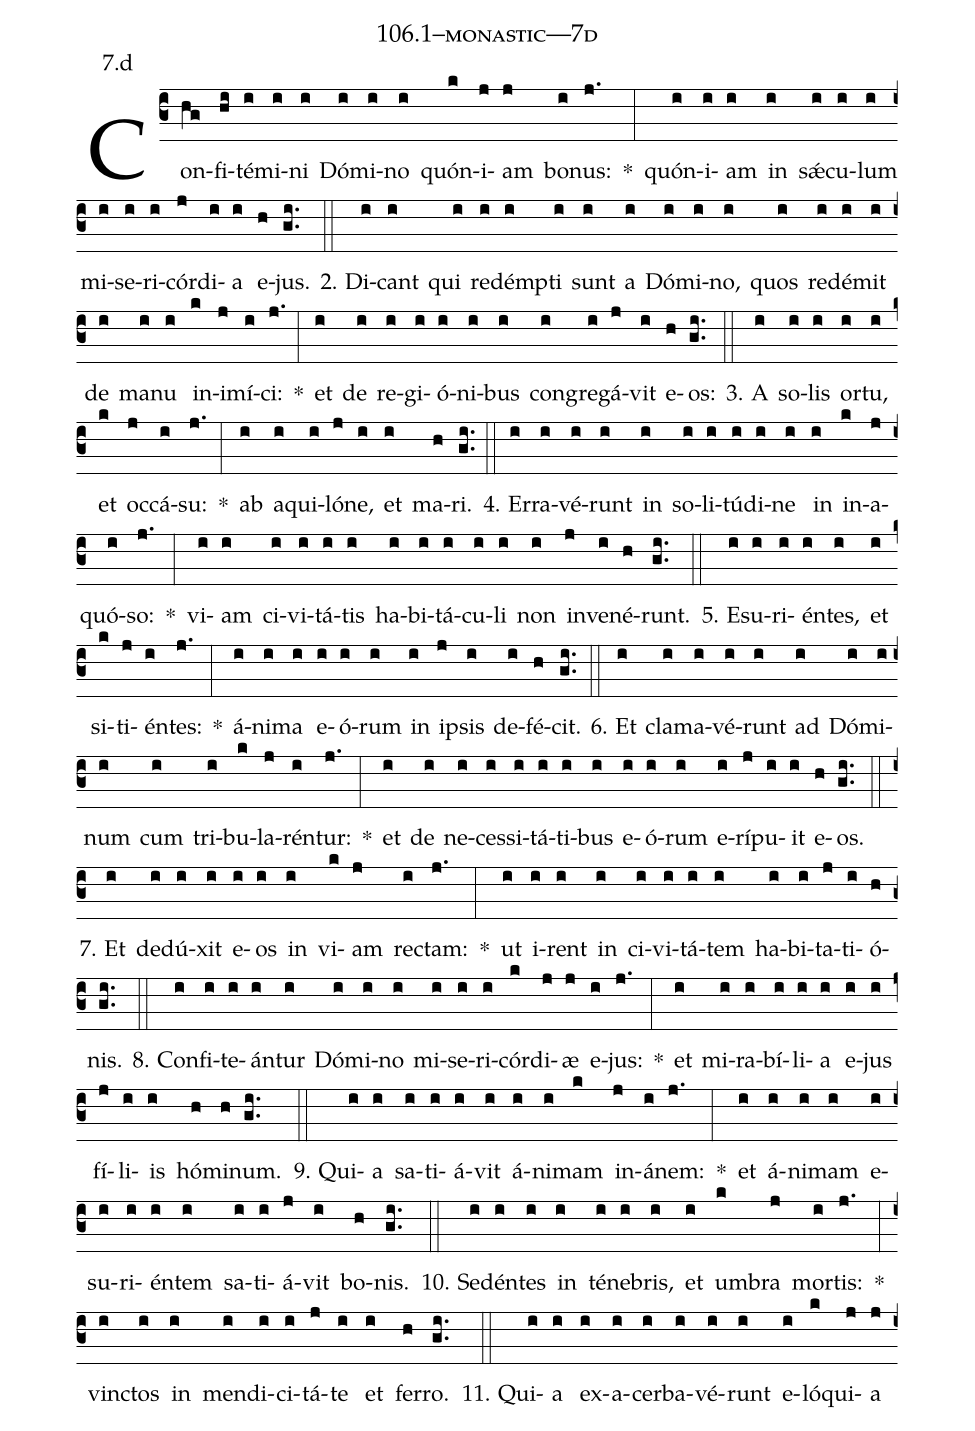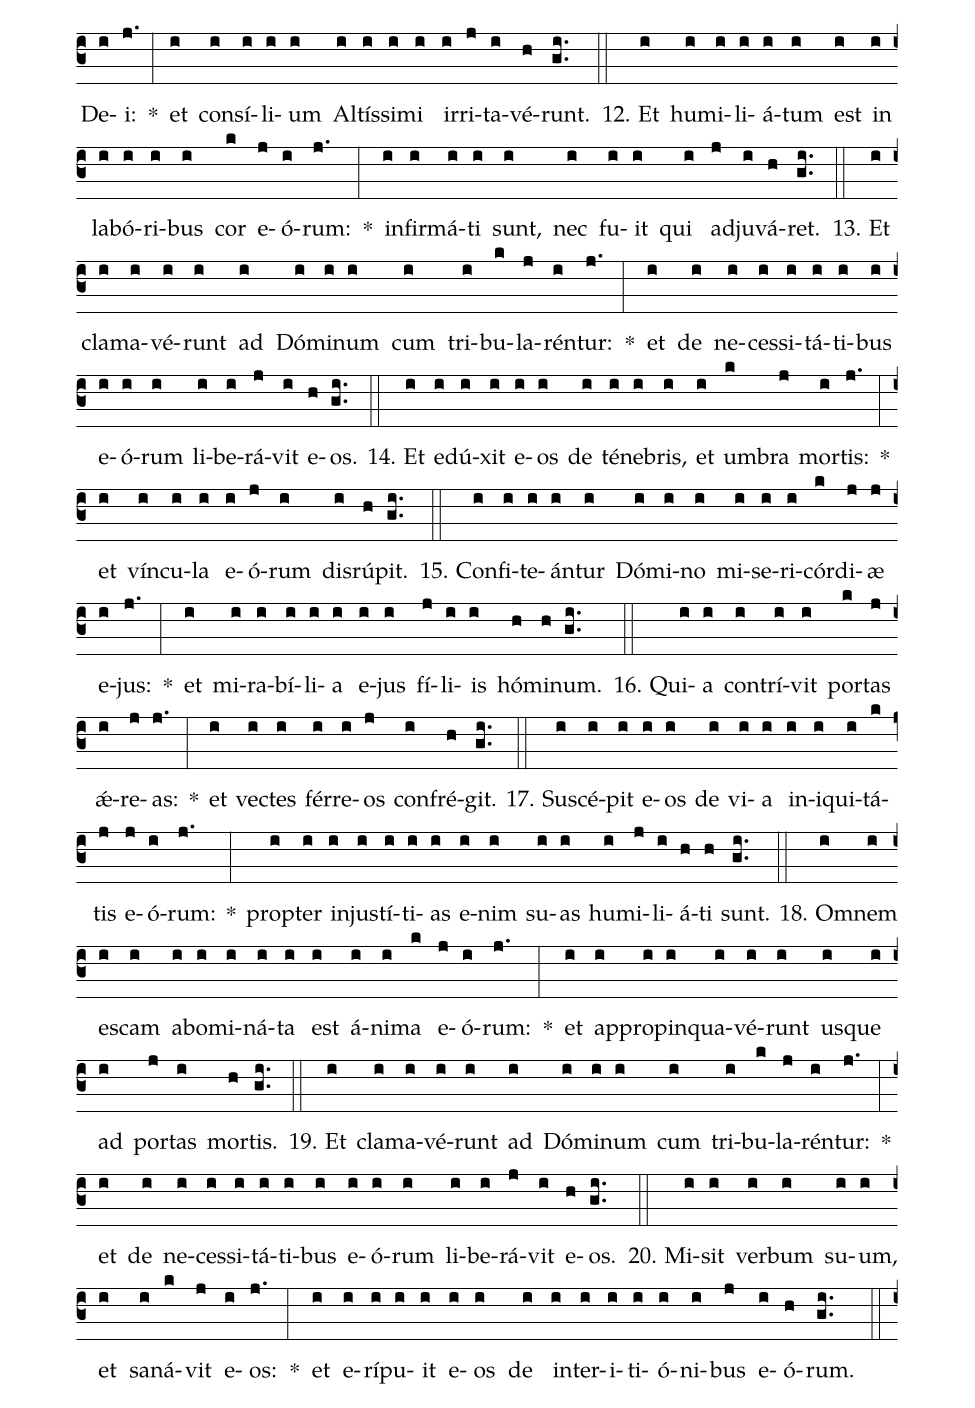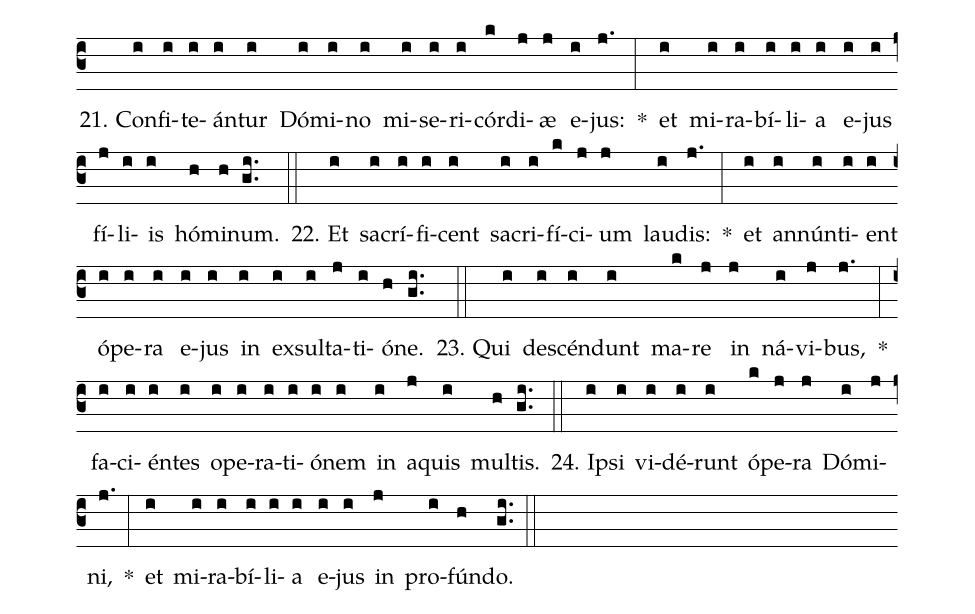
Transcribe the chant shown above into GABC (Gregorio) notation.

name: 106.1--monastic---7d;
annotation: 7.d;
%%
(c3)Con(hg)fi(hi)té(i)mi(i)ni(i) Dó(i)mi(i)no(i) quón(k)i(j)am(j) bo(i)nus:(j.) *(:) quón(i)i(i)am(i) in(i) sǽ(i)cu(i)lum(i) mi(i)se(i)ri(i)cór(j)di(i)a(i) e(h)jus.(gi..) (::)
2. Di(i)cant(i) qui(i) red(i)émp(i)ti(i) sunt(i) a(i) Dó(i)mi(i)no,(i) quos(i) red(i)é(i)mit(i) de(i) ma(i)nu(i) in(k)i(j)mí(i)ci:(j.) *(:) et(i) de(i) re(i)gi(i)ó(i)ni(i)bus(i) con(i)gre(i)gá(j)vit(i) e(h)os:(gi..) (::)
3. A(i) so(i)lis(i) or(i)tu,(i) et(k) oc(j)cá(i)su:(j.) *(:) ab(i) a(i)qui(i)ló(j)ne,(i) et(i) ma(h)ri.(gi..) (::)
4. Er(i)ra(i)vé(i)runt(i) in(i) so(i)li(i)tú(i)di(i)ne(i) in(i) in(k)a(j)quó(i)so:(j.) *(:) vi(i)am(i) ci(i)vi(i)tá(i)tis(i) ha(i)bi(i)tá(i)cu(i)li(i) non(i) in(j)ve(i)né(h)runt.(gi..) (::)
5. E(i)su(i)ri(i)én(i)tes,(i) et(i) si(k)ti(j)én(i)tes:(j.) *(:) á(i)ni(i)ma(i) e(i)ó(i)rum(i) in(i) ip(j)sis(i) de(i)fé(h)cit.(gi..) (::)
6. Et(i) cla(i)ma(i)vé(i)runt(i) ad(i) Dó(i)mi(i)num(i) cum(i) tri(i)bu(k)la(j)rén(i)tur:(j.) *(:) et(i) de(i) ne(i)ces(i)si(i)tá(i)ti(i)bus(i) e(i)ó(i)rum(i) e(i)rí(j)pu(i)it(i) e(h)os.(gi..) (::)
7. Et(i) de(i)dú(i)xit(i) e(i)os(i) in(i) vi(k)am(j) rec(i)tam:(j.) *(:) ut(i) i(i)rent(i) in(i) ci(i)vi(i)tá(i)tem(i) ha(i)bi(i)ta(j)ti(i)ó(h)nis.(gi..) (::)
8. Con(i)fi(i)te(i)án(i)tur(i) Dó(i)mi(i)no(i) mi(i)se(i)ri(i)cór(k)di(j)æ(j) e(i)jus:(j.) *(:) et(i) mi(i)ra(i)bí(i)li(i)a(i) e(i)jus(i) fí(j)li(i)is(i) hó(h)mi(h)num.(gi..) (::)
9. Qui(i)a(i) sa(i)ti(i)á(i)vit(i) á(i)ni(i)mam(k) in(j)á(i)nem:(j.) *(:) et(i) á(i)ni(i)mam(i) e(i)su(i)ri(i)én(i)tem(i) sa(i)ti(i)á(j)vit(i) bo(h)nis.(gi..) (::)
10. Se(i)dén(i)tes(i) in(i) té(i)ne(i)bris,(i) et(i) um(k)bra(j) mor(i)tis:(j.) *(:) vinc(i)tos(i) in(i) men(i)di(i)ci(i)tá(j)te(i) et(i) fer(h)ro.(gi..) (::)
11. Qui(i)a(i) ex(i)a(i)cer(i)ba(i)vé(i)runt(i) e(i)ló(k)qui(j)a(j) De(i)i:(j.) *(:) et(i) con(i)sí(i)li(i)um(i) Al(i)tís(i)si(i)mi(i) ir(i)ri(j)ta(i)vé(h)runt.(gi..) (::)
12. Et(i) hu(i)mi(i)li(i)á(i)tum(i) est(i) in(i) la(i)bó(i)ri(i)bus(i) cor(k) e(j)ó(i)rum:(j.) *(:) in(i)fir(i)má(i)ti(i) sunt,(i) nec(i) fu(i)it(i) qui(i) ad(j)ju(i)vá(h)ret.(gi..) (::)
13. Et(i) cla(i)ma(i)vé(i)runt(i) ad(i) Dó(i)mi(i)num(i) cum(i) tri(i)bu(k)la(j)rén(i)tur:(j.) *(:) et(i) de(i) ne(i)ces(i)si(i)tá(i)ti(i)bus(i) e(i)ó(i)rum(i) li(i)be(i)rá(j)vit(i) e(h)os.(gi..) (::)
14. Et(i) e(i)dú(i)xit(i) e(i)os(i) de(i) té(i)ne(i)bris,(i) et(i) um(k)bra(j) mor(i)tis:(j.) *(:) et(i) vín(i)cu(i)la(i) e(i)ó(j)rum(i) dis(i)rú(h)pit.(gi..) (::)
15. Con(i)fi(i)te(i)án(i)tur(i) Dó(i)mi(i)no(i) mi(i)se(i)ri(i)cór(k)di(j)æ(j) e(i)jus:(j.) *(:) et(i) mi(i)ra(i)bí(i)li(i)a(i) e(i)jus(i) fí(j)li(i)is(i) hó(h)mi(h)num.(gi..) (::)
16. Qui(i)a(i) con(i)trí(i)vit(i) por(k)tas(j) ǽ(i)re(j)as:(j.) *(:) et(i) vec(i)tes(i) fér(i)re(i)os(j) con(i)fré(h)git.(gi..) (::)
17. Su(i)scé(i)pit(i) e(i)os(i) de(i) vi(i)a(i) in(i)i(i)qui(i)tá(k)tis(j) e(j)ó(i)rum:(j.) *(:) prop(i)ter(i) in(i)jus(i)tí(i)ti(i)as(i) e(i)nim(i) su(i)as(i) hu(i)mi(j)li(i)á(h)ti(h) sunt.(gi..) (::)
18. Om(i)nem(i) es(i)cam(i) ab(i)o(i)mi(i)ná(i)ta(i) est(i) á(i)ni(i)ma(k) e(j)ó(i)rum:(j.) *(:) et(i) ap(i)pro(i)pin(i)qua(i)vé(i)runt(i) us(i)que(i) ad(i) por(j)tas(i) mor(h)tis.(gi..) (::)
19. Et(i) cla(i)ma(i)vé(i)runt(i) ad(i) Dó(i)mi(i)num(i) cum(i) tri(i)bu(k)la(j)rén(i)tur:(j.) *(:) et(i) de(i) ne(i)ces(i)si(i)tá(i)ti(i)bus(i) e(i)ó(i)rum(i) li(i)be(i)rá(j)vit(i) e(h)os.(gi..) (::)
20. Mi(i)sit(i) ver(i)bum(i) su(i)um,(i) et(i) sa(i)ná(k)vit(j) e(i)os:(j.) *(:) et(i) e(i)rí(i)pu(i)it(i) e(i)os(i) de(i) in(i)ter(i)i(i)ti(i)ó(i)ni(i)bus(j) e(i)ó(h)rum.(gi..) (::)
21. Con(i)fi(i)te(i)án(i)tur(i) Dó(i)mi(i)no(i) mi(i)se(i)ri(i)cór(k)di(j)æ(j) e(i)jus:(j.) *(:) et(i) mi(i)ra(i)bí(i)li(i)a(i) e(i)jus(i) fí(j)li(i)is(i) hó(h)mi(h)num.(gi..) (::)
22. Et(i) sa(i)crí(i)fi(i)cent(i) sa(i)cri(i)fí(k)ci(j)um(j) lau(i)dis:(j.) *(:) et(i) an(i)nún(i)ti(i)ent(i) ó(i)pe(i)ra(i) e(i)jus(i) in(i) ex(i)sul(i)ta(j)ti(i)ó(h)ne.(gi..) (::)
23. Qui(i) de(i)scén(i)dunt(i) ma(k)re(j) in(j) ná(i)vi(j)bus,(j.) *(:) fa(i)ci(i)én(i)tes(i) o(i)pe(i)ra(i)ti(i)ó(i)nem(i) in(i) a(j)quis(i) mul(h)tis.(gi..) (::)
24. Ip(i)si(i) vi(i)dé(i)runt(i) ó(k)pe(j)ra(j) Dó(i)mi(j)ni,(j.) *(:) et(i) mi(i)ra(i)bí(i)li(i)a(i) e(i)jus(i) in(j) pro(i)fún(h)do.(gi..) (::)
